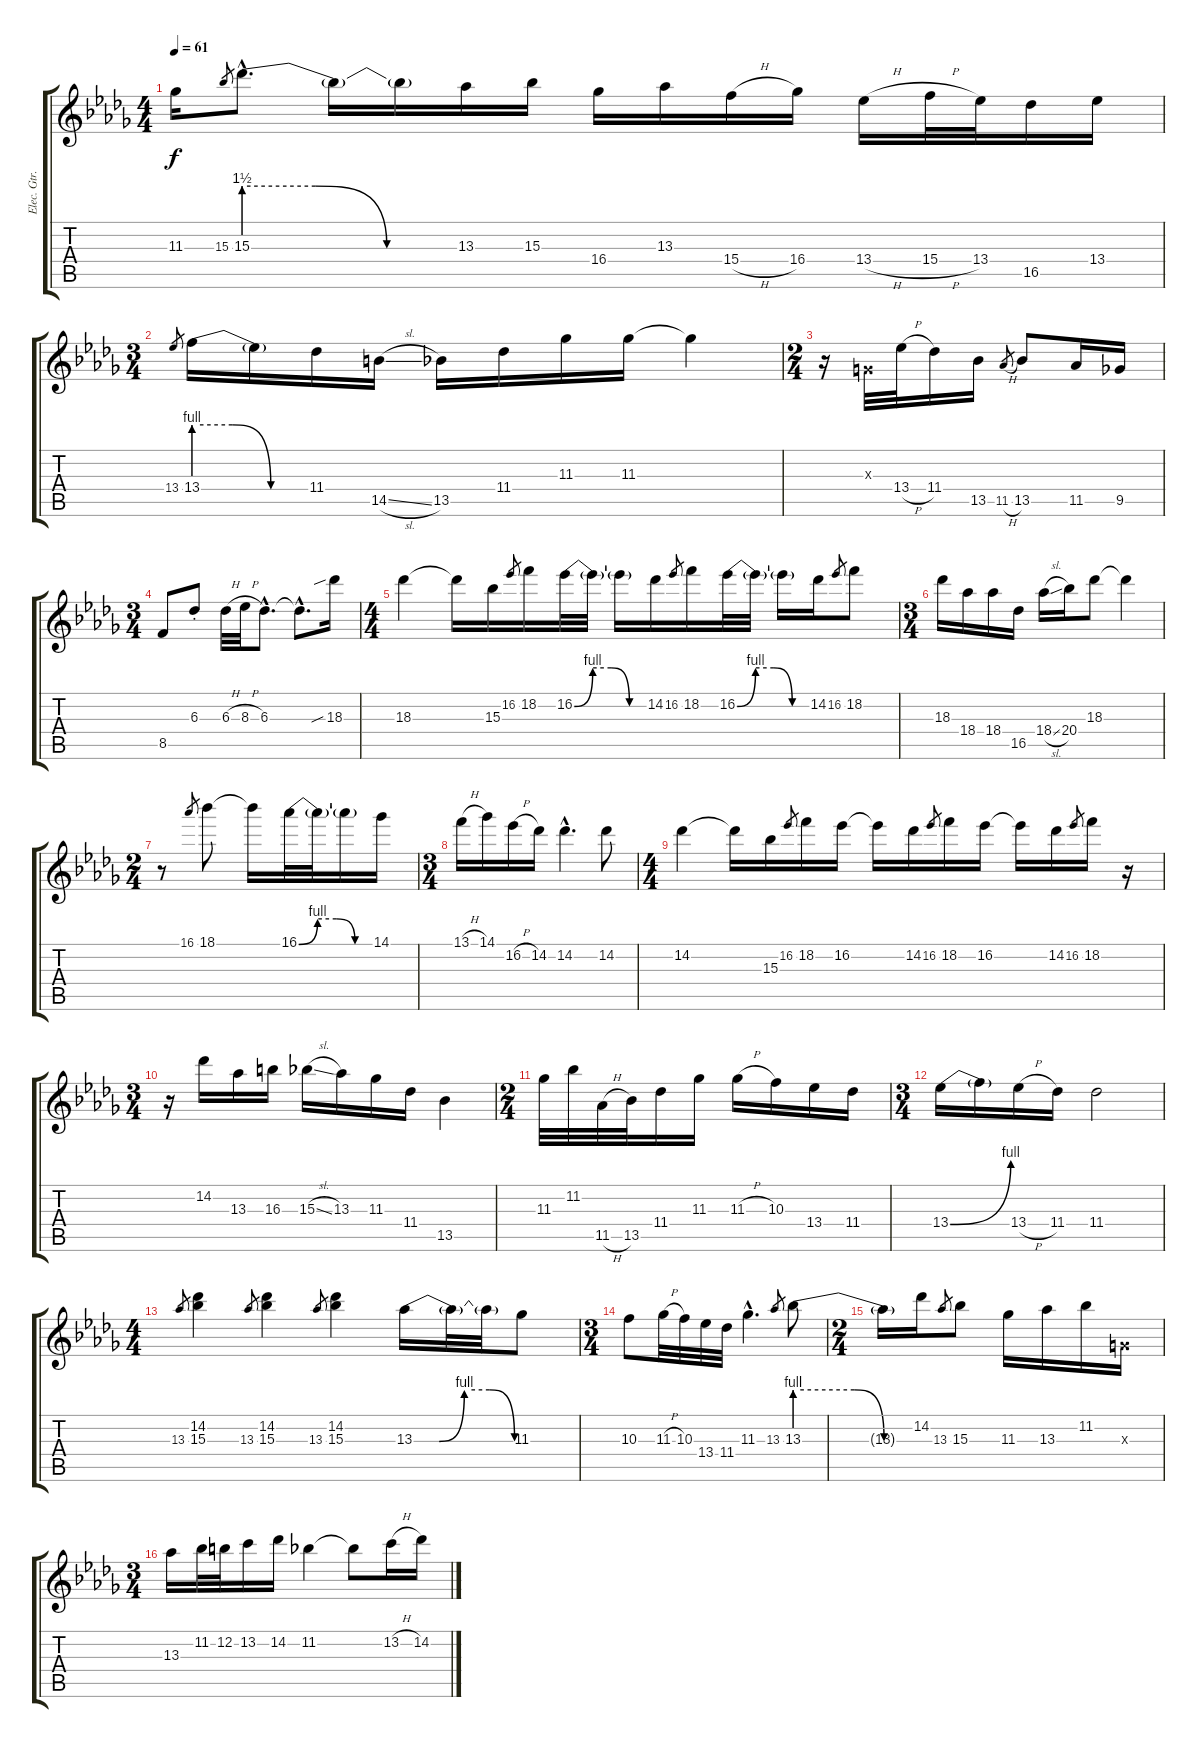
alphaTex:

\track ("Elec. Gtr." "Elec. Gtr.") {instrument electricguitarjazz}
\staff {score tabs}
\tuning (E4 B3 G3 D3 A2 E2) {hide}
\ts (4 4)
\tempo 61
\clef g2
\ks db
11.3{t}.16{dy f} 15.3.8{gr} 15.3{be (custom 0 6 20 6 40 0 60 0) hac}.8{d} 15.3{t}.16 15.3{t}.16 13.3.16 15.3.16 16.4.16 13.3.16 15.4{h}.16 16.4.16 13.4{h}.16 15.4{h}.32 13.4.32 16.5.16 13.4.16 |
\ts (3 4)
13.4.8{gr} 13.4{be (custom 0 4 20 4 40 0 60 0)}.16 13.4{t}.16 11.4.16 14.5{sl}.16 13.5.16 11.4.16 11.3.16 11.3.16 11.3{t}.4 |
\ts (2 4)
r.16 0.3{x}.32 13.4{h}.32 11.4.16 13.5.16 11.5{h}.8{gr} 13.5.8 11.5.16 9.5.16 |
\ts (3 4)
8.5.8 6.3{st}.8 6.3{h}.32 8.3{h}.32 6.3{hac}.8{d} 6.3{hac t}.8{d} 18.3{sib}.16 |
\ts (4 4)
18.3.4 18.3{t}.16 15.3.16 16.2.8{gr} 18.2.16 16.2{be (custom 0 0 15 4 30 4 45 0 60 0)}.32 16.2{t}.32 16.2{t}.16 14.2.16 16.2.8{gr} 18.2.16 16.2{be (custom 0 0 15 4 30 4 45 0 60 0)}.32 16.2{t}.32 16.2{t}.16 14.2.16 16.2.8{gr} 18.2.8 |
\ts (3 4)
18.3.16 18.4.16 18.4.16 16.5.16 18.4{sl}.16 20.4.16 18.3.8 18.3{t}.4 |
\ts (2 4)
r.8 16.1.8{gr} 18.1.8 18.1{t}.16 16.1{be (custom 0 0 15 4 30 4 45 0 60 0)}.32 16.1{t}.32 16.1{t}.16 14.1.16 |
\ts (3 4)
13.1{h}.16 14.1.16 16.2{h}.16 14.2.16 14.2{hac}.4{d} 14.2.8 |
\ts (4 4)
14.2.4 14.2{t}.16 15.3.16 16.2.8{gr} 18.2.16 16.2.16 16.2{t}.16 14.2.16 16.2.8{gr} 18.2.16 16.2.16 16.2{t}.16 14.2.16 16.2.8{gr} 18.2.16 r.16 |
\ts (3 4)
r.16 14.2.16 13.3.16 16.3.16 15.3{sl}.16 13.3.16 11.3.16 11.4.16 13.5.4 |
\ts (2 4)
11.3.32 11.2.32 11.5{h}.32 13.5.32 11.4.16 11.3.16 11.3{h}.16 10.3.16 13.4.16 11.4.16 |
\ts (3 4)
13.4{be (bend 0 0 60 4)}.16 13.4{t}.16 13.4{h}.16 11.4.16 11.4.2 |
\ts (4 4)
13.3.8{gr} (14.2 15.3).4 13.3.8{gr} (14.2 15.3).4 13.3.8{gr} (14.2 15.3).4 13.3{be (custom 0 0 15 0 30 4 45 4 60 0)}.16 13.3{t}.32 13.3{t}.32 11.3.8 |
\ts (3 4)
10.3.8 11.3{h}.32 10.3.32 13.4.32 11.4.32 11.3{hac}.4{d} 13.3.8{gr} 13.3{be (custom 0 4 30 4 45 0 60 0)}.8 |
\ts (2 4)
13.3{t}.16 14.2.16 13.3.8{gr} 15.3.8 11.3.16 13.3.16 11.2.16 0.3{x}.16 |
\ts (3 4)
13.3.16 11.2.32 12.2.32 13.2.16 14.2.16 11.2.4 11.2{t}.8 13.2{h}.16 14.2.16
